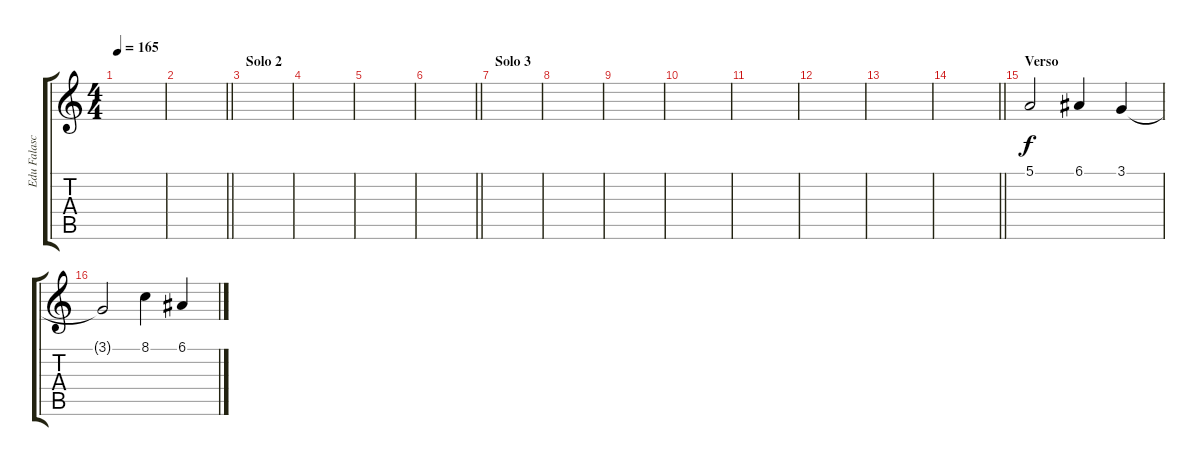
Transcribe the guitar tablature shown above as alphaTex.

\track ("Edu Falaschi" "Edu Falasc") {instrument choiraahs}
\staff {score tabs}
\tuning (E4 B3 G3 D3 A2 E2) {hide}
\ts (4 4)
\tempo 165
\clef g2
\ks c
|
\barLineRight lightlight
|
\section ("" "Solo 2")
|
|
|
\barLineRight lightlight
|
\section ("" "Solo 3")
|
|
|
|
|
|
|
\barLineRight lightlight
|
\section ("" "Verso")
5.1.2 6.1.4 3.1.4 |
3.1{t}.2 8.1.4 6.1.4
